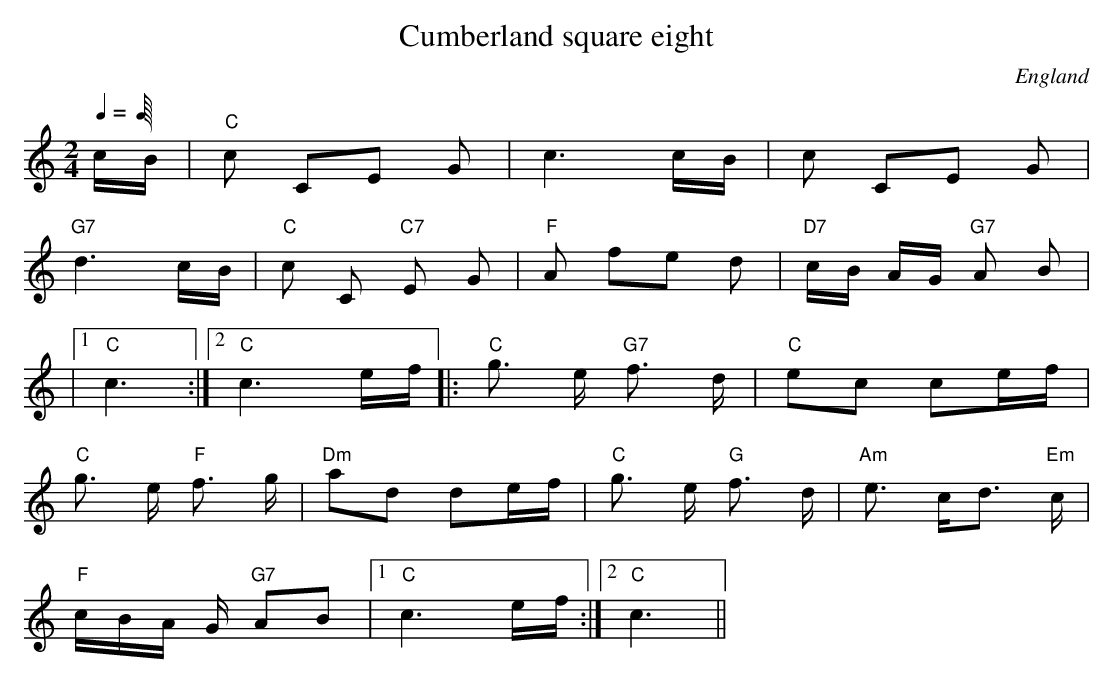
X:1
T:Cumberland square eight
O:England
M:2/4
L:1/8
Q:1/4=
K:C
V:1
c/B/|"C" c CE G|c3 c/B/|c CE G|
"G7" d3 c/B/|"C" c C"C7" E G|"F" A fe d|"D7" c/B/ A/G/"G7" A B|
|1 "C" c3 :|2 "C" c3 e/f/||  |:"C" g3/2 e/"G7" f3/2 d/|"C" ec ce/f/ |
"C" g3/2 e/"F" f3/2 g/|"Dm" ad de/f/ |"C" g3/2 e/"G" f3/2 d/|"Am" e3/2 c/d3/2 "Em" c/|
"F" c/B/A/ G/"G7" AB |1 "C" c3 e/f/:|2 "C" c3 ||
